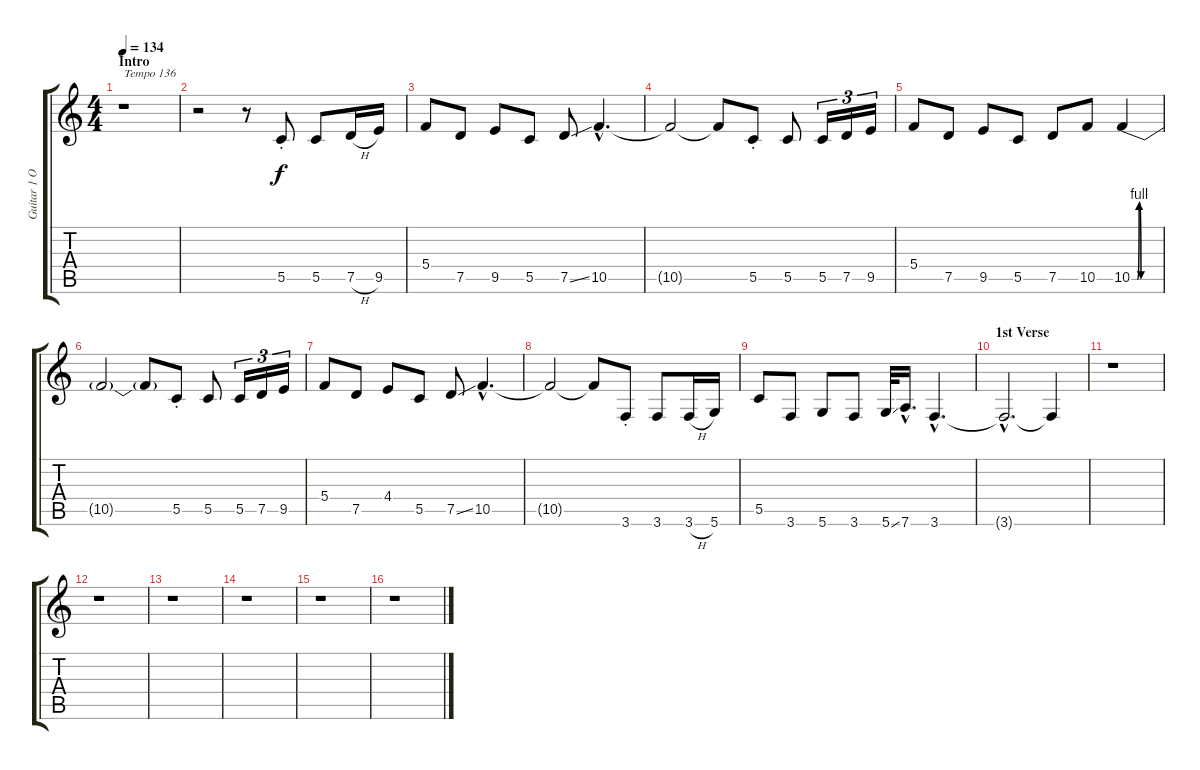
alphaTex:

\track ("Guitar 1 Octaver" "Guitar 1 O") {instrument distortionguitar}
\staff {score tabs}
\tuning (D4 A3 F3 C3 G2 D2) {hide}
\ts (4 4)
\section ("" "Intro")
\tempo 134
\clef g2
\ks c
r.1{txt "Tempo 136" dy f instrument distortionguitar} |
r.2 r.8 5.5{st}.8 5.5.8 7.5{h}.16 9.5.16 |
5.4.8 7.5.8 9.5.8 5.5.8 7.5{ss}.8 10.5{hac}.4{d} |
10.5{t}.2 10.5{t}.8 5.5{st}.8 5.5.8 5.5.16{tu (3 2)} 7.5.16{tu (3 2)} 9.5.16{tu (3 2)} |
5.4.8 7.5.8 9.5.8 5.5.8 7.5.8 10.5.8 10.5{be (custom 0 0 12 0 16 4 20 0 60 0)}.4 |
10.5{t}.2 10.5{t}.8 5.5{st}.8 5.5.8 5.5.16{tu (3 2)} 7.5.16{tu (3 2)} 9.5.16{tu (3 2)} |
5.4.8 7.5.8 4.4.8 5.5.8 7.5{ss}.8 10.5{hac}.4{d} |
10.5{t}.2 10.5{t}.8 3.6{st}.8 3.6.8 3.6{h}.16 5.6.16 |
5.5.8 3.6.8 5.6.8 3.6.8 5.6{ss}.32 7.6{hac}.16{d} 3.6{hac}.4{d} |
\section ("" "1st Verse")
3.6{hac t}.2{d} 3.6{t}.4 |
r.1 |
r.1 |
r.1 |
r.1 |
r.1 |
r.1
